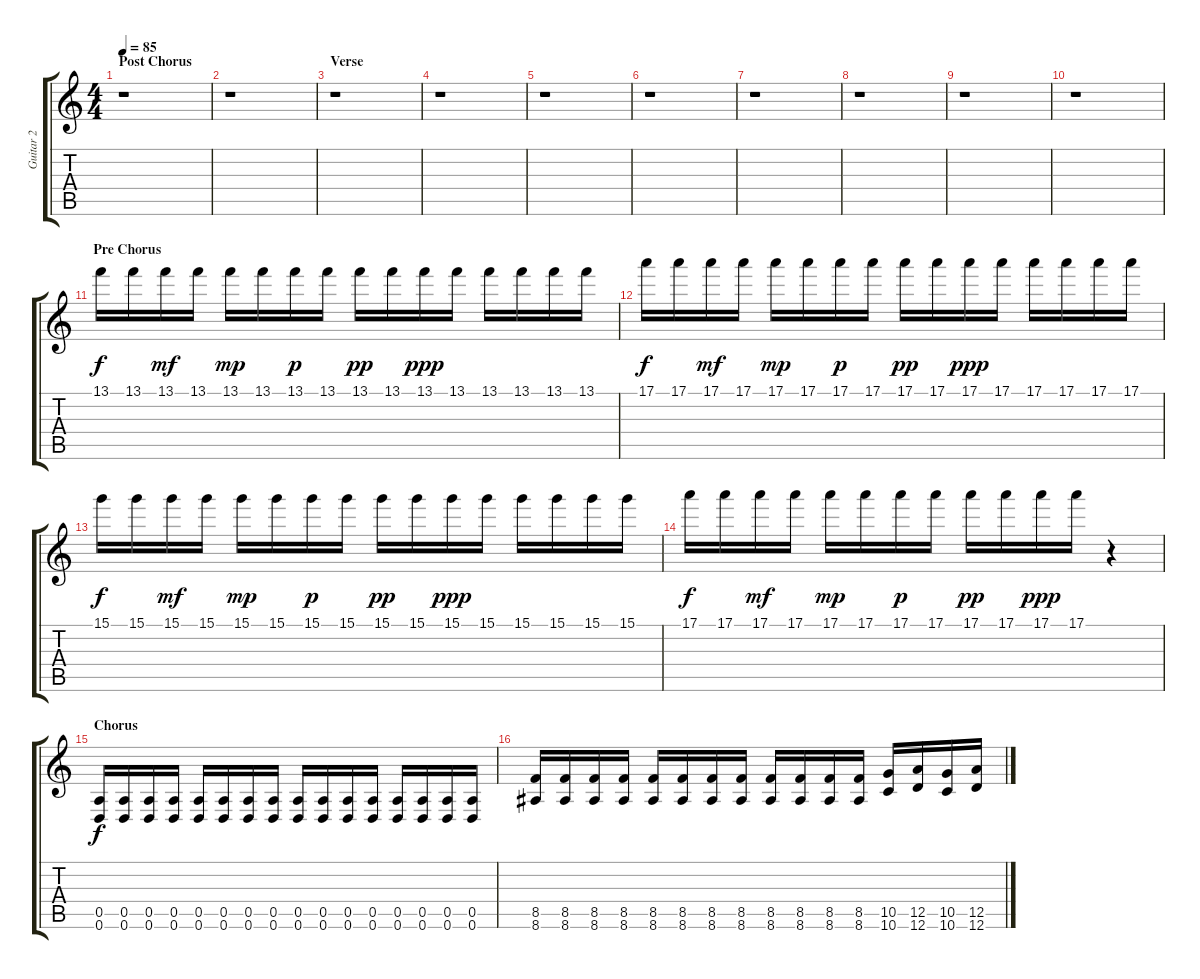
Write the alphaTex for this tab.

\track ("Guitar 2" "Guitar 2") {instrument distortionguitar}
\staff {score tabs}
\tuning (E4 B3 G3 D3 A2 D2) {hide}
\ts (4 4)
\section ("" "Post Chorus")
\tempo 85
\clef g2
\ks c
r.1{dy f} |
r.1 |
\section ("" "Verse")
r.1 |
r.1 |
r.1 |
r.1 |
r.1 |
r.1 |
r.1 |
r.1 |
\section ("" "Pre Chorus")
13.1.16 13.1.16 13.1.16{dy mf} 13.1.16 13.1.16{dy mp} 13.1.16 13.1.16{dy p} 13.1.16 13.1.16{dy pp} 13.1.16 13.1.16{dy ppp} 13.1.16 13.1.16 13.1.16 13.1.16 13.1.16 |
17.1.16{dy f} 17.1.16 17.1.16{dy mf} 17.1.16 17.1.16{dy mp} 17.1.16 17.1.16{dy p} 17.1.16 17.1.16{dy pp} 17.1.16 17.1.16{dy ppp} 17.1.16 17.1.16 17.1.16 17.1.16 17.1.16 |
15.1.16{dy f} 15.1.16 15.1.16{dy mf} 15.1.16 15.1.16{dy mp} 15.1.16 15.1.16{dy p} 15.1.16 15.1.16{dy pp} 15.1.16 15.1.16{dy ppp} 15.1.16 15.1.16 15.1.16 15.1.16 15.1.16 |
17.1.16{dy f} 17.1.16 17.1.16{dy mf} 17.1.16 17.1.16{dy mp} 17.1.16 17.1.16{dy p} 17.1.16 17.1.16{dy pp} 17.1.16 17.1.16{dy ppp} 17.1.16 r.4 |
\section ("" "Chorus")
(0.5 0.6).16{dy f} (0.5 0.6).16 (0.5 0.6).16 (0.5 0.6).16 (0.5 0.6).16 (0.5 0.6).16 (0.5 0.6).16 (0.5 0.6).16 (0.5 0.6).16 (0.5 0.6).16 (0.5 0.6).16 (0.5 0.6).16 (0.5 0.6).16 (0.5 0.6).16 (0.5 0.6).16 (0.5 0.6).16 |
(8.5 8.6).16 (8.5 8.6).16 (8.5 8.6).16 (8.5 8.6).16 (8.5 8.6).16 (8.5 8.6).16 (8.5 8.6).16 (8.5 8.6).16 (8.5 8.6).16 (8.5 8.6).16 (8.5 8.6).16 (8.5 8.6).16 (10.5 10.6).16 (12.5 12.6).16 (10.5 10.6).16 (12.5 12.6).16
